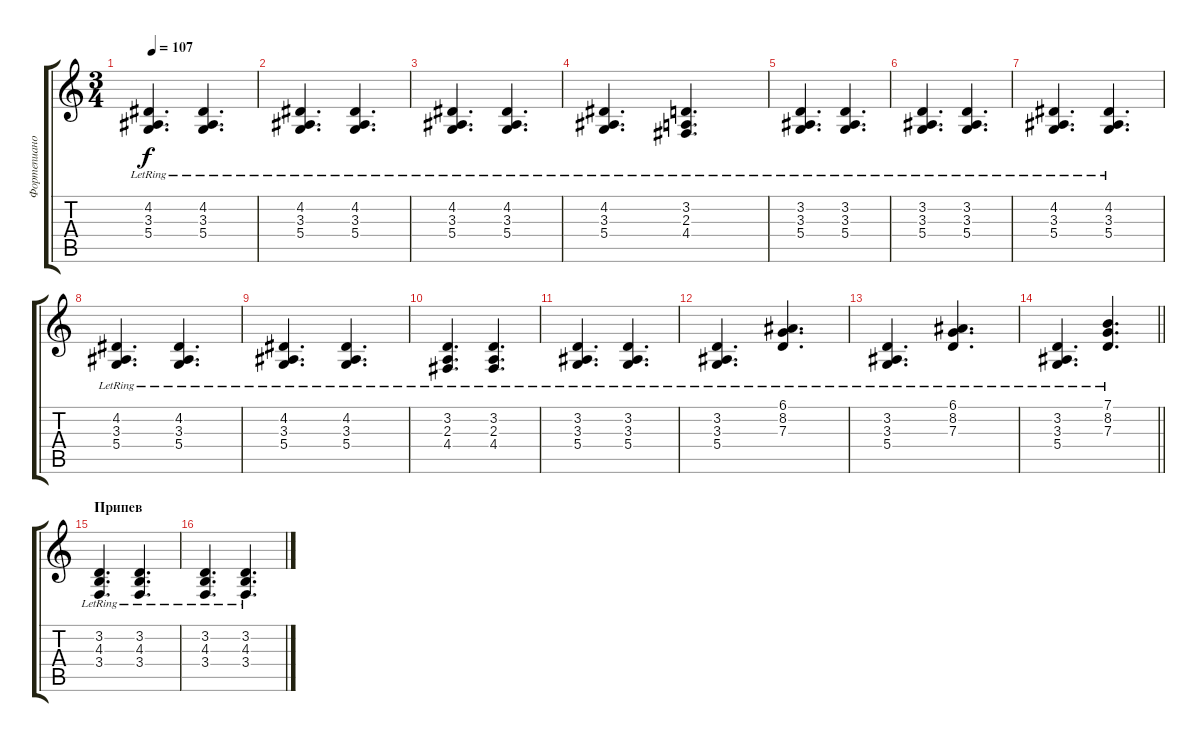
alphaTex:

\track ("Фортепиано" "Фортепиано") {instrument brightacousticpiano}
\staff {score tabs}
\tuning (E4 B3 G3 D3 A2 E2) {hide}
\ts (3 4)
\tempo 107
\clef g2
\ks c
(4.2{lr} 3.3{lr} 5.4{lr}).4{d dy f} (4.2{lr} 3.3{lr} 5.4{lr}).4{d} |
(4.2{lr} 3.3{lr} 5.4{lr}).4{d} (4.2{lr} 3.3{lr} 5.4{lr}).4{d} |
(4.2{lr} 3.3{lr} 5.4{lr}).4{d} (4.2{lr} 3.3{lr} 5.4{lr}).4{d} |
(4.2{lr} 3.3{lr} 5.4{lr}).4{d} (3.2{lr} 2.3{lr} 4.4{lr}).4{d} |
(3.2{lr} 3.3{lr} 5.4{lr}).4{d} (3.2{lr} 3.3{lr} 5.4{lr}).4{d} |
(3.2{lr} 3.3{lr} 5.4{lr}).4{d} (3.2{lr} 3.3{lr} 5.4{lr}).4{d} |
(4.2{lr} 3.3{lr} 5.4{lr}).4{d} (4.2{lr} 3.3{lr} 5.4{lr}).4{d} |
(4.2{lr} 3.3{lr} 5.4{lr}).4{d} (4.2{lr} 3.3{lr} 5.4{lr}).4{d} |
(4.2{lr} 3.3{lr} 5.4{lr}).4{d} (4.2{lr} 3.3{lr} 5.4{lr}).4{d} |
(3.2{lr} 2.3{lr} 4.4{lr}).4{d} (3.2{lr} 2.3{lr} 4.4{lr}).4{d} |
(3.2{lr} 3.3{lr} 5.4{lr}).4{d} (3.2{lr} 3.3{lr} 5.4{lr}).4{d} |
(3.2{lr} 3.3{lr} 5.4{lr}).4{d} (6.1 8.2{lr} 7.3{lr}).4{d} |
(3.2{lr} 3.3{lr} 5.4{lr}).4{d} (6.1 8.2{lr} 7.3{lr}).4{d} |
\barLineRight lightlight
(3.2{lr} 3.3{lr} 5.4).4{d} (7.1 8.2{lr} 7.3{lr}).4{d} |
\section ("" "Припев")
(3.2{lr} 4.3{lr} 3.4{lr}).4{d} (3.2{lr} 4.3{lr} 3.4{lr}).4{d} |
(3.2{lr} 4.3{lr} 3.4{lr}).4{d} (3.2{lr} 4.3{lr} 3.4{lr}).4{d}
